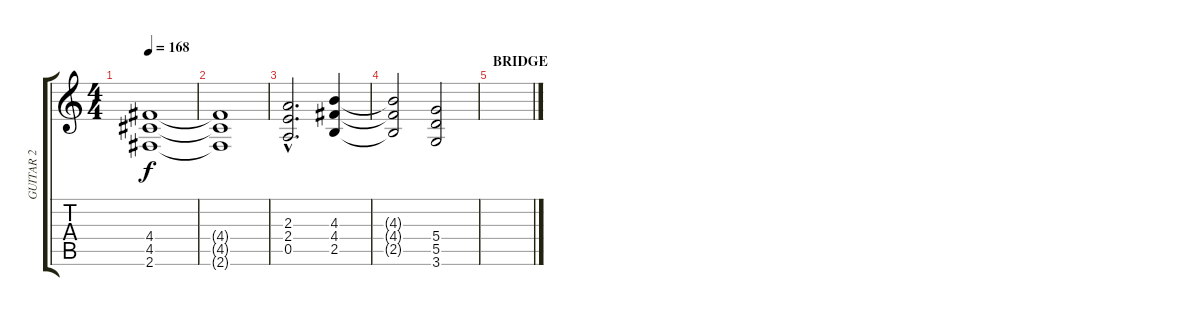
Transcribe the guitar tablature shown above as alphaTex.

\track ("GUITAR 2" "GUITAR 2") {instrument distortionguitar}
\staff {score tabs}
\tuning (E4 B3 G3 D3 A2 E2) {hide}
\ts (4 4)
\tempo 168
\clef g2
\ks c
(4.4 4.5 2.6).1{dy f} |
(4.4{t} 4.5{t} 2.6{t}).1 |
(2.3{hac} 2.4{hac} 0.5{hac}).2{d} (4.3 4.4 2.5).4 |
(4.3{t} 4.4{t} 2.5{t}).2 (5.4 5.5 3.6).2 |
\section ("" "BRIDGE")
